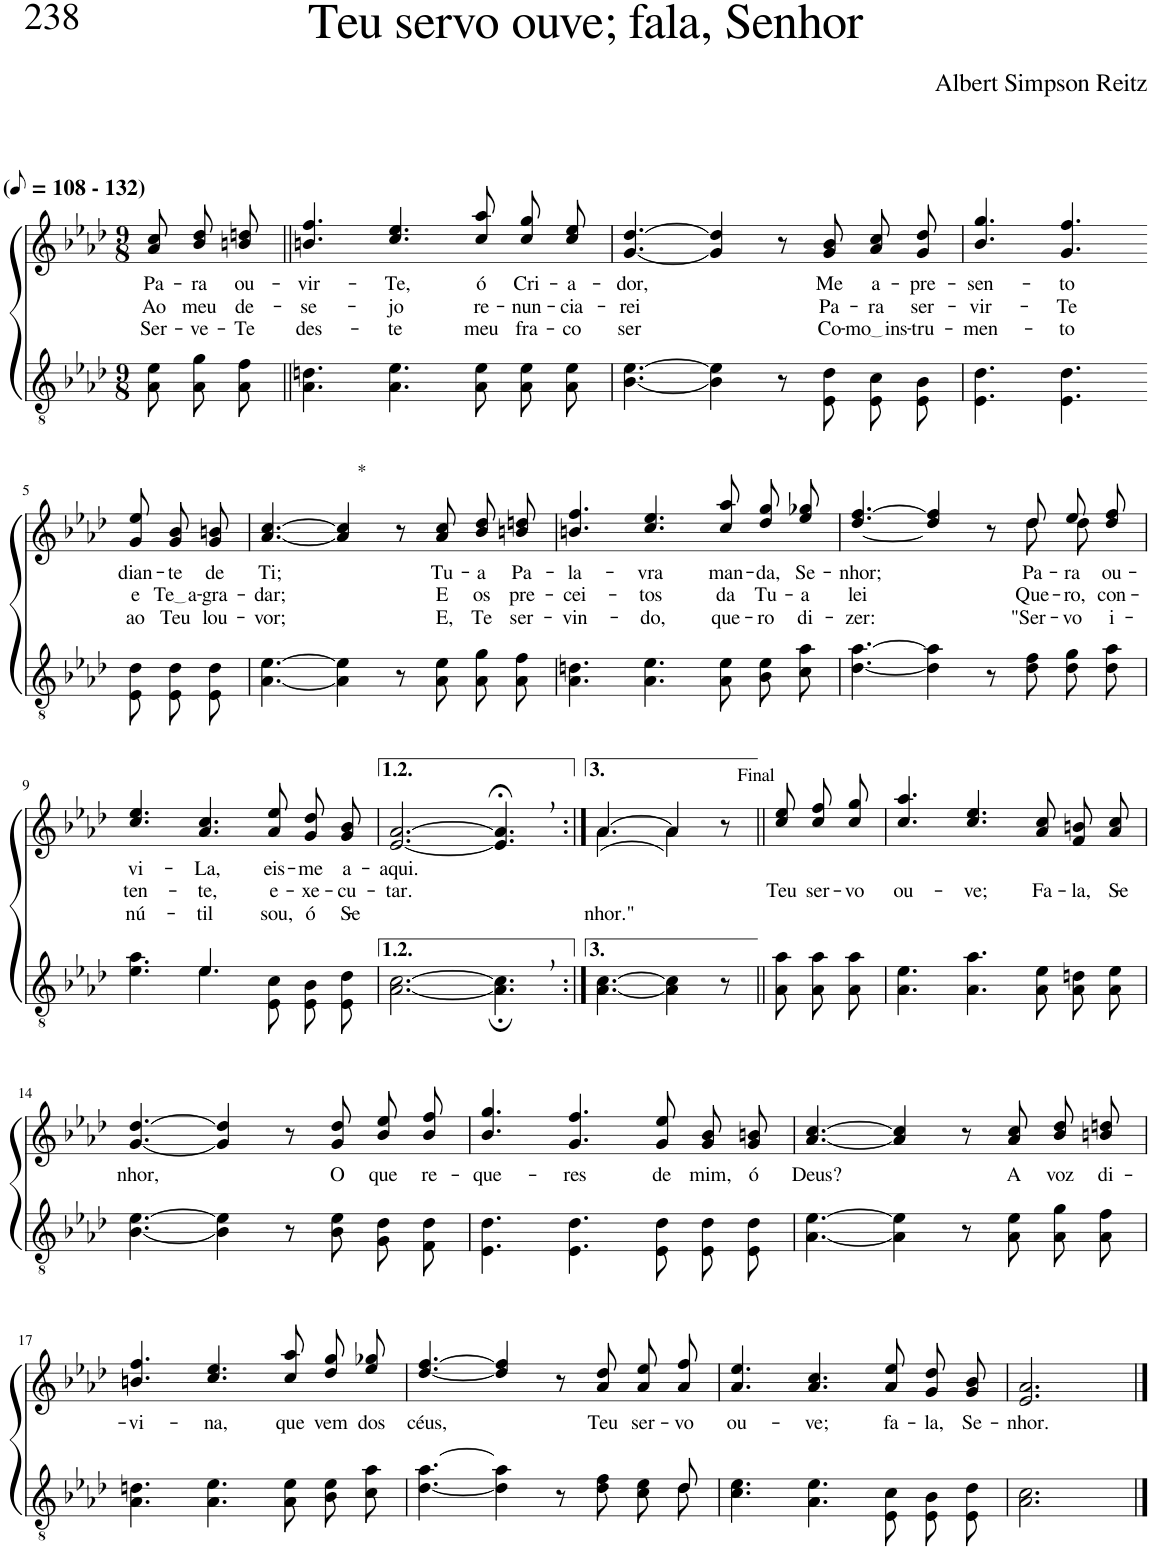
**kern	**kern	**text	**text	**text
*part2	*part1	*part1	*part1	*part1
*staff2	*staff1	*staff1	*staff1	*staff1
*I"Parte III e IV	*I"Parte I e II	*	*	*
*clefGv2	*clefG2	*	*	*
*Trd4c7	*Trd4c7	*	*	*
*k[b-e-a-d-]	*k[b-e-a-d-]	*	*	*
*M9/8	*M9/8	*	*	*
*MM54	*MM54	*	*	*
=1	=1	=1	=1	=1
!	!LO:TX:a:B:t=(	!	!	!
!	!LO:TX:a:B:t=- 132)	!	!	!
!	!	!LO:LY:b	!LO:LY:b	!LO:LY:b
8A-\ 8e-\L	8a-\ 8cc\L	Pa-	Ao	Ser-
!	!	!LO:LY:b	!LO:LY:b	!LO:LY:b
8A-\ 8g\	8b-\ 8dd-\	-ra	meu	-ve-
!	!	!LO:LY:b	!LO:LY:b	!LO:LY:b
8A-\ 8f\J	8bn\ 8ddn\J	ou-	de-	-Te
=2||	=2||	=2||	=2||	=2||
!	!	!LO:LY:b	!LO:LY:b	!LO:LY:b
4.A-\ 4.dn\	4.bn/ 4.ff/	-vir-	-se-	des-
!	!	!LO:LY:b	!LO:LY:b	!LO:LY:b
4.A-\ 4.e-\	4.cc/ 4.ee-/	-Te,	-jo	-te
!	!	!LO:LY:b	!LO:LY:b	!LO:LY:b
8A-\ 8e-\L	8cc\ 8aa-\L	ó	re-	meu
!	!	!LO:LY:b	!LO:LY:b	!LO:LY:b
8A-\ 8e-\	8cc\ 8gg\	Cri-	-nun-	fra-
!	!	!LO:LY:b	!LO:LY:b	!LO:LY:b
8A-\ 8e-\J	8cc\ 8ee-\J	-a-	-cia-	-co
=3	=3	=3	=3	=3
!	!	!LO:LY:b	!LO:LY:b	!LO:LY:b
[4.B-\ [4.e-\	[4.g/ [4.dd-/	-dor,	-rei	ser
4B-\] 4e-\]	4g/] 4dd-/]	.	.	.
8r	8r	.	.	.
!	!	!LO:LY:b	!LO:LY:b	!LO:LY:b
8E-/ 8d-/L	8g\ 8b-\L	Me	Pa-	Co-
!	!	!LO:LY:b	!LO:LY:b	!LO:LY:b
8E-/ 8c/	8a-\ 8cc\	a-	-ra	mo ins
!	!	!LO:LY:b	!LO:LY:b	!LO:LY:b
8E-/ 8B-/J	8g\ 8dd-\J	-pre-	ser-	-tru-
=4	=4	=4	=4	=4
!	!	!LO:LY:b	!LO:LY:b	!LO:LY:b
4.E-\ 4.d-\	4.b-/ 4.gg/	-sen-	-vir-	-men-
!	!	!LO:LY:b	!LO:LY:b	!LO:LY:b
4.E-\ 4.d-\	4.g/ 4.ff/	-to	-Te	-to
!!LO:LB:g=z
=5-	=5-	=5-	=5-	=5-
!	!	!LO:LY:b	!LO:LY:b	!LO:LY:b
8E-/ 8d-/L	8g/ 8ee-/L	dian-	e	ao
!	!	!LO:LY:b	!LO:LY:b	!LO:LY:b
8E-/ 8d-/	8g/ 8b-/	-te	Te a	Teu
!	!	!LO:LY:b	!LO:LY:b	!LO:LY:b
8E-/ 8d-/J	8g/ 8bn/J	de	-gra-	lou-
=6	=6	=6	=6	=6
!	!	!LO:LY:b	!LO:LY:b	!LO:LY:b
[4.A-\ [4.e-\	[4.a-/ [4.cc/	Ti;	-dar;	-vor;
!	!LO:TX:a:t=*	!	!	!
4A-\] 4e-\]	4a-/] 4cc/]	.	.	.
8r	8r	.	.	.
!	!	!LO:LY:b	!LO:LY:b	!LO:LY:b
8A-\ 8e-\L	8a-\ 8cc\L	Tu-	E	E,
!	!	!LO:LY:b	!LO:LY:b	!LO:LY:b
8A-\ 8g\	8b-\ 8dd-\	-a	os	Te
!	!	!LO:LY:b	!LO:LY:b	!LO:LY:b
8A-\ 8f\J	8bn\ 8ddn\J	Pa-	pre-	ser-
=7	=7	=7	=7	=7
!	!	!LO:LY:b	!LO:LY:b	!LO:LY:b
4.A-\ 4.dn\	4.bn/ 4.ff/	-la-	-cei-	-vin-
!	!	!LO:LY:b	!LO:LY:b	!LO:LY:b
4.A-\ 4.e-\	4.cc/ 4.ee-/	-vra	-tos	-do,
!	!	!LO:LY:b	!LO:LY:b	!LO:LY:b
8A-\ 8e-\L	8cc\ 8aa-\L	man-	da	que-
!	!	!LO:LY:b	!LO:LY:b	!LO:LY:b
8B-\ 8e-\	8dd-\ 8gg\	-da,	Tu-	-ro
!	!	!LO:LY:b	!LO:LY:b	!LO:LY:b
8c\ 8a-\J	8ee-\ 8gg-X\J	Se-	-a	di-
=8	=8	=8	=8	=8
!	!	!LO:LY:b	!LO:LY:b	!LO:LY:b
*	*^	*	*	*
[4.d-\ [4.a-\	[4.dd-/ [4.ff/	2.ryy	-nhor;	lei	-zer:
4d-\] 4a-\]	4dd-/] 4ff/]	.	.	.	.
8r	8r	.	.	.	.
!	!	!	!LO:LY:b	!LO:LY:b	!LO:LY:b
8d-\ 8f\L	8dd-\L	8dd-\L	Pa-	Que-	-"Ser-
!	!	!	!LO:LY:b	!LO:LY:b	!LO:LY:b
8d-\ 8g\	8ee-\	8dd-\J	-ra	-ro,	-vo
!	!	!	!LO:LY:b	!LO:LY:b	!LO:LY:b
8d-\ 8a-\J	8dd-\ 8ff\J	8ryy	ou-	con-	i-
!!LO:LB:g=z
=9	=9	=9	=9	=9	=9
*^	*	*	*	*	*
!	!	!	!	!LO:LY:b	!LO:LY:b	!LO:LY:b
*	*	*v	*v	*	*	*
4.ryy	4.e-\ 4.a-\	4.cc/ 4.ee-/	-vi-	-ten-	-nú-
!	!	!	!LO:LY:b	!LO:LY:b	!LO:LY:b
4.e-/	4.e-\	4.a-/ 4.cc/	-La,	-te,	-til
!	!	!	!LO:LY:b	!LO:LY:b	!LO:LY:b
4.ryy	8E-/ 8c/L	8a-/ 8ee-/L	eis-	e-	sou,
!	!	!	!LO:LY:b	!LO:LY:b	!LO:LY:b
.	8E-/ 8B-/	8g/ 8dd-/	-me	-xe-	ó
!	!	!	!LO:LY:b	!LO:LY:b	!LO:LY:b
.	8E-/ 8d-/J	8g/ 8b-/J	a-	-cu-	Se-
=10	=10	=10	=10	=10	=10
!	!	!	!LO:LY:b	!LO:LY:b	!
*v	*v	*	*	*	*
[2.A-\ [2.c\	[2.e-/ [2.a-/	-aqui.	-tar.	.
4.A-\];, 4.c\];,	4.e-/];<, 4.a-/];<,	.	.	.
=11:|!	=11:|!	=11:|!	=11:|!	=11:|!
*	*^	*	*	*
!	!	!	!	!	!LO:LY:b
[4.A-\ [4.c\	([4.a-/	4.a-\	.	.	-nhor."
4A-\] 4c\]	4a-/])	4a-\	.	.	.
!	!LO:TX:a:t=Final	!	!	!	!
8r	8r	8ryy	.	.	.
=12||	=12||	=12||	=12||	=12||	=12||
!	!	!	!	!LO:LY:b	!
*	*v	*v	*	*	*
8A-\ 8a-\L	8cc\ 8ee-\L	.	Teu	.
!	!	!	!LO:LY:b	!
8A-\ 8a-\	8cc\ 8ff\	.	ser-	.
!	!	!	!LO:LY:b	!
8A-\ 8a-\J	8cc\ 8gg\J	.	-vo	.
=13	=13	=13	=13	=13
!	!	!	!LO:LY:b	!
4.A-\ 4.e-\	4.cc/ 4.aa-/	.	ou-	.
!	!	!	!LO:LY:b	!
4.A-\ 4.a-\	4.cc/ 4.ee-/	.	-ve;	.
!	!	!	!LO:LY:b	!
8A-\ 8e-\L	8a-\ 8cc\L	.	Fa-	.
!	!	!	!LO:LY:b	!
8A-\ 8dn\	8f\ 8bn\	.	-la,	.
!	!	!	!LO:LY:b	!
8A-\ 8e-\J	8a-\ 8cc\J	.	Se-	.
!!LO:LB:g=z
=14	=14	=14	=14	=14
!	!	!LO:LY:b	!	!
[4.B-\ [4.e-\	[4.g/ [4.dd-/	nhor,	.	.
4B-\] 4e-\]	4g/] 4dd-/]	.	.	.
8r	8r	.	.	.
!	!	!LO:LY:b	!	!
8B-\ 8e-\L	8g\ 8dd-\L	O	.	.
!	!	!LO:LY:b	!	!
8G\ 8d-\	8b-\ 8ee-\	que	.	.
!	!	!LO:LY:b	!	!
8F\ 8d-\J	8b-\ 8ff\J	re-	.	.
=15	=15	=15	=15	=15
!	!	!LO:LY:b	!	!
4.E-\ 4.d-\	4.b-/ 4.gg/	-que-	.	.
!	!	!LO:LY:b	!	!
4.E-\ 4.d-\	4.g/ 4.ff/	-res	.	.
!	!	!LO:LY:b	!	!
8E-/ 8d-/L	8g/ 8ee-/L	de	.	.
!	!	!LO:LY:b	!	!
8E-/ 8d-/	8g/ 8b-/	mim,	.	.
!	!	!LO:LY:b	!	!
8E-/ 8d-/J	8g/ 8bn/J	ó	.	.
=16	=16	=16	=16	=16
!	!	!LO:LY:b	!	!
[4.A-\ [4.e-\	[4.a-/ [4.cc/	Deus?	.	.
4A-\] 4e-\]	4a-/] 4cc/]	.	.	.
8r	8r	.	.	.
!	!	!LO:LY:b	!	!
8A-\ 8e-\L	8a-\ 8cc\L	A	.	.
!	!	!LO:LY:b	!	!
8A-\ 8g\	8b-\ 8dd-\	voz	.	.
!	!	!LO:LY:b	!	!
8A-\ 8f\J	8bn\ 8ddn\J	di-	.	.
!!LO:LB:g=z
=17	=17	=17	=17	=17
!	!	!LO:LY:b	!	!
4.A-\ 4.dn\	4.bn/ 4.ff/	-vi-	.	.
!	!	!LO:LY:b	!	!
4.A-\ 4.e-\	4.cc/ 4.ee-/	-na,	.	.
!	!	!LO:LY:b	!	!
8A-\ 8e-\L	8cc\ 8aa-\L	que	.	.
!	!	!LO:LY:b	!	!
8B-\ 8e-\	8dd-\ 8gg\	vem	.	.
!	!	!LO:LY:b	!	!
8c\ 8a-\J	8ee-\ 8gg-X\J	dos	.	.
=18	=18	=18	=18	=18
*^	*	*	*	*
!	!	!	!LO:LY:b	!	!
[4.d-\ [4.a-\	1ryy	[4.dd-/ [4.ff/	céus,	.	.
4d-\] 4a-\]	.	4dd-/] 4ff/]	.	.	.
8r	.	8r	.	.	.
!	!	!	!LO:LY:b	!	!
8d-\ 8f\L	.	8a-\ 8dd-\L	Teu	.	.
!	!	!	!LO:LY:b	!	!
8c\ 8e-\	.	8a-\ 8ee-\	ser-	.	.
!	!	!	!LO:LY:b	!	!
8d-\J	8d-/	8a-\ 8ff\J	-vo	.	.
=19	=19	=19	=19	=19	=19
!	!	!	!LO:LY:b	!	!
*v	*v	*	*	*	*
4.c\ 4.e-\	4.a-/ 4.ee-/	ou-	.	.
!	!	!LO:LY:b	!	!
4.A-\ 4.e-\	4.a-/ 4.cc/	-ve;	.	.
!	!	!LO:LY:b	!	!
8E-/ 8c/L	8a-/ 8ee-/L	fa-	.	.
!	!	!LO:LY:b	!	!
8E-/ 8B-/	8g/ 8dd-/	-la,	.	.
!	!	!LO:LY:b	!	!
8E-/ 8d-/J	8g/ 8b-/J	Se-	.	.
=20	=20	=20	=20	=20
!	!	!LO:LY:b	!	!
2.A-\ 2.c\	2.e-/ 2.a-/	-nhor.	.	.
==	==	==	==	==
*-	*-	*-	*-	*-
